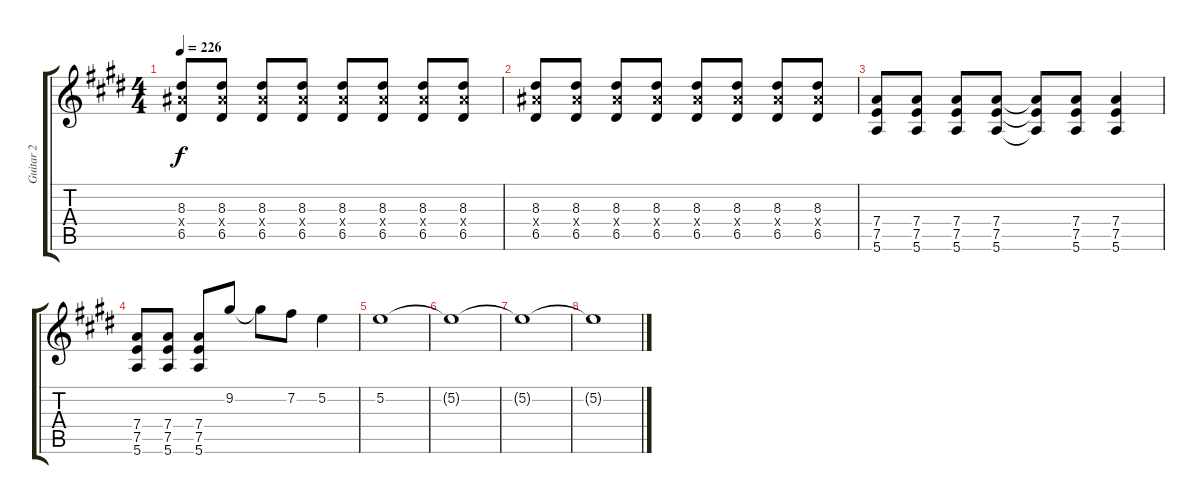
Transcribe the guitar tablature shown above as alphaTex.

\track ("Guitar 2" "Guitar 2") {instrument distortionguitar}
\staff {score tabs}
\tuning (E4 B3 G3 D3 A2 E2) {hide}
\ts (4 4)
\tempo 226
\clef g2
\ks e
(8.3 8.4{x} 6.5).8{dy f} (8.3 8.4{x} 6.5).8 (8.3 8.4{x} 6.5).8 (8.3 8.4{x} 6.5).8 (8.3 8.4{x} 6.5).8 (8.3 8.4{x} 6.5).8 (8.3 8.4{x} 6.5).8 (8.3 8.4{x} 6.5).8 |
(8.3 8.4{x} 6.5).8 (8.3 8.4{x} 6.5).8 (8.3 8.4{x} 6.5).8 (8.3 8.4{x} 6.5).8 (8.3 8.4{x} 6.5).8 (8.3 8.4{x} 6.5).8 (8.3 8.4{x} 6.5).8 (8.3 8.4{x} 6.5).8 |
(7.4 7.5 5.6).8 (7.4 7.5 5.6).8 (7.4 7.5 5.6).8 (7.4 7.5 5.6).8 (7.4{t} 7.5{t} 5.6{t}).8 (7.4 7.5 5.6).8 (7.4 7.5 5.6).4 |
(7.4 7.5 5.6).8 (7.4 7.5 5.6).8 (7.4 7.5 5.6).8 9.2.8 9.2{t}.8 7.2.8 5.2.4 |
5.2.1 |
5.2{t}.1 |
5.2{t}.1 |
5.2{t}.1
